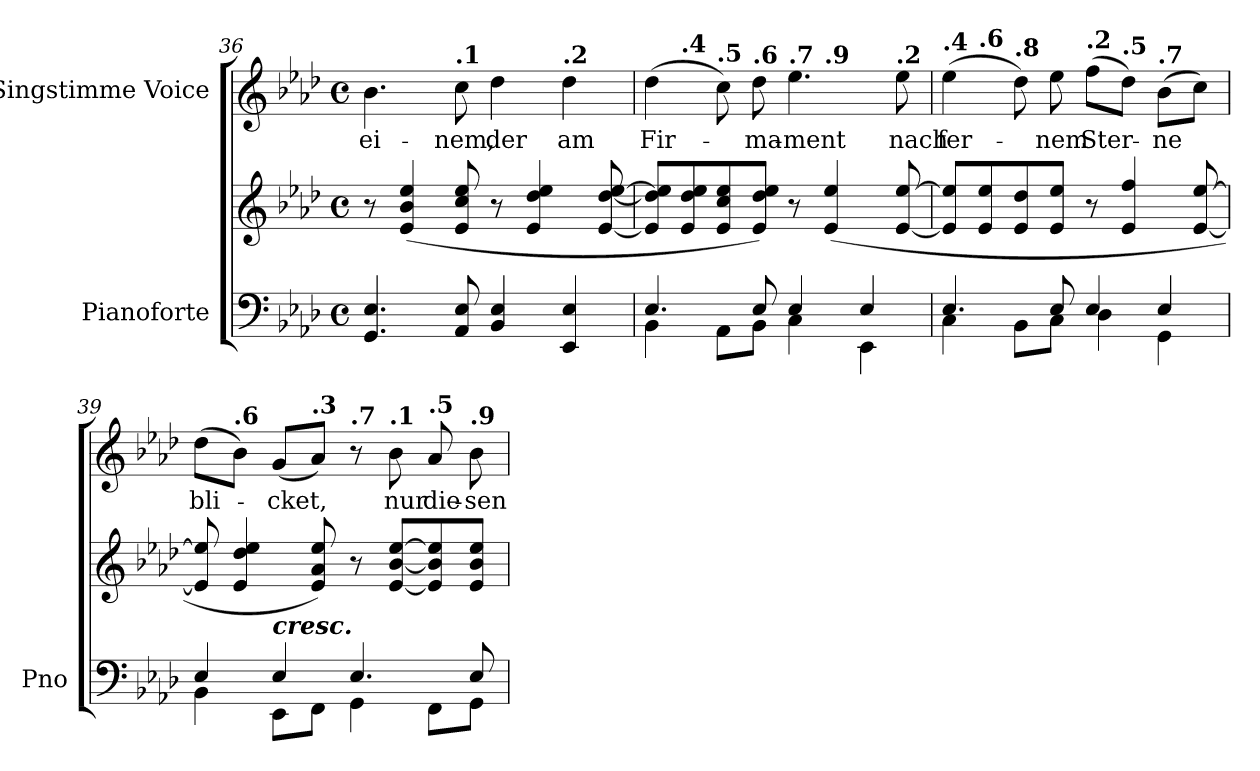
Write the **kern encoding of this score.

**kern	**kern	**kern	**text
*part2	*part2	*part1	*part1
*staff3	*staff2	*staff1	*staff1
*I"Pianoforte	*	*I"Singstimme Voice	*
*I'Pno	*	*	*
!!LO:LB:g=z
*clefF4	*clefG2	*clefG2	*
*k[b-e-a-d-]	*k[b-e-a-d-]	*k[b-e-a-d-]	*
*M4/4	*M4/4	*M4/4	*
*met(c)	*met(c)	*met(c)	*
=36	=36	=36	=36
!	!	!	!LO:LY:b
4.GG/ 4.E-/	8r	4.b-\	ei-
.	(>4e-/ 4b-/ 4ee-/	.	.
*	*	*MM92	*
!	!	!LO:TX:a:B:t=.1	!
!	!	!	!LO:LY:b
8AA-/ 8E-/	8e-/ 8cc/ 8ee-/	8cc\	-nem,
!	!	!	!LO:LY:b
4BB-/ 4E-/	8r	4dd-\	der
.	4e-/ 4dd-/ 4ee-/	.	.
*	*	*MM92	*
!	!	!LO:TX:a:B:t=.2	!
!	!	!	!LO:LY:b
4EE-/ 4E-/	.	4dd-\	am
.	[8e-/ [8dd-/ [8ee-/	.	.
=37	=37	=37	=37
*	*	*MM92	*
*^	*	*	*
!	!	!	!LO:TX:a:B:t=.3	!
!	!	!	!	!LO:LY:b
*	*	*	*^	*
*	*	*	*	*^	*
*	*	*	*	*	*^	*
4.E-/	4BB-\	8e-/] 8dd-/] 8ee-/]L	(>4dd-\	8ryy	2ryy	2.ryy	Fir-
*	*	*	*MM92	*	*	*	*
!	!	!	!	!LO:TX:a:B:t=.4	!	!	!
.	.	8e-/ 8dd-/ 8ee-/	.	2..ryy	.	.	.
*	*	*	*MM92	*	*	*	*
!	!	!	!LO:TX:a:B:t=.5	!	!	!	!
.	8AA-\L	8e-/ 8cc/ 8ee-/	8cc\)	.	.	.	.
*	*	*	*MM92	*	*	*	*
!	!	!	!LO:TX:a:B:t=.6	!	!	!	!
!	!	!	!	!	!	!	!LO:LY:b
8E-/	8BB-\J	8e-/ 8dd-/ 8ee-/J)	8dd-\	.	.	.	-ma-
*	*	*	*MM92	*	*	*	*
!	!	!	!LO:TX:a:B:t=.7	!	!	!	!
!	!	!	!	!	!	!	!LO:LY:b
4E-/	4C\	8r	4.ee-\	.	8ryy	.	-ment
*	*	*	*MM92	*	*	*	*
!	!	!	!	!	!LO:TX:a:B:t=.9	!	!
.	.	(>4e-/ 4ee-/	.	.	4.ryy	.	.
*	*	*	*MM93	*	*	*	*
4E-/	4EE-\	.	.	.	.	4ryy	.
*	*	*	*MM93	*	*	*	*
!	!	!	!LO:TX:a:B:t=.2	!	!	!	!
!	!	!	!	!	!	!	!LO:LY:b
.	.	[8e-/ [8ee-/	8ee-\	.	.	.	nach
*	*	*	*v	*v	*v	*v	*
=38	=38	=38	=38	=38
*	*	*	*MM93	*
*	*	*	*^	*
*	*	*	*	*^	*
*	*	*	*	*	*^	*
!	!	!	!LO:TX:a:B:t=.4	!	!	!	!
!	!	!	!	!	!	!	!LO:LY:b
*	*	*	*	*v	*v	*v	*
4.E-/	4C\	8e-/] 8ee-/]L	(>4ee-\	8ryy	fer-
*	*	*	*MM93	*	*
!	!	!	!	!LO:TX:a:B:t=.6	!
.	.	8e-/ 8ee-/	.	2..ryy	.
*	*	*	*MM93	*	*
!	!	!	!LO:TX:a:B:t=.8	!	!
.	8BB-\L	8e-/ 8dd-/	8dd-\)	.	.
*	*	*	*MM94	*	*
!	!	!	!	!	!LO:LY:b
8E-/	8C\J	8e-/ 8ee-/J	8ee-\	.	-nem
*	*	*	*MM94	*	*
!	!	!	!LO:TX:a:B:t=.2	!	!
!	!	!	!	!	!LO:LY:b
4E-/	4D-\	8r	(>8ff\L	.	Ster-
*	*	*	*MM94	*	*
!	!	!	!LO:TX:a:B:t=.5	!	!
.	.	4e-/ 4ff/	8dd-\J)	.	.
*	*	*	*MM94	*	*
!	!	!	!LO:TX:a:B:t=.7	!	!
!	!	!	!	!	!LO:LY:b
4E-/	4GG\	.	(>8b-\L	.	-ne
*	*	*	*MM95	*	*
.	.	[8e-/ [8ee-/	8cc\J)	.	.
*	*	*	*v	*v	*
!!LO:LB:g=z
=39	=39	=39	=39	=39
*	*	*	*MM95	*
*	*	*	*^	*
!	!	!	!LO:TX:a:B:t=.3	!	!
!	!	!	!	!	!LO:LY:b
*	*	*	*v	*v	*
4E-/	4BB-\	8e-/] 8ee-/]	(>8dd-\L	bli-
*	*	*	*MM95	*
!	!	!	!LO:TX:a:B:t=.6	!
.	.	4e-/ 4dd-/ 4ee-/	8b-\J)	.
*	*	*	*MM96	*
!LO:TX:a:Bi:t=cresc.	!	!	!	!
!	!	!	!	!LO:LY:b
4E-/	8EE-\L	.	(<8g/L	-cket,
*	*	*	*MM96	*
!	!	!	!LO:TX:a:B:t=.3	!
.	8FF\J	8e-/ 8a-/ 8ee-/)	8a-/J)	.
*	*	*	*MM96	*
!	!	!	!LO:TX:a:B:t=.7	!
4.E-/	4GG\	8r	8r	.
*	*	*	*MM97	*
!	!	!	!LO:TX:a:B:t=.1	!
!	!	!	!	!LO:LY:b
.	.	[8e-/ [8b-/ [8ee-/L	8b-\	nur
*	*	*	*MM97	*
!	!	!	!LO:TX:a:B:t=.5	!
!	!	!	!	!LO:LY:b
.	8FF\L	8e-/] 8b-/] 8ee-/]	8a-/	die-
*	*	*	*MM97	*
!	!	!	!LO:TX:a:B:t=.9	!
!	!	!	!	!LO:LY:b
8E-/	8GG\J	8e-/ 8b-/ 8ee-/J	8b-\	-sen
*v	*v	*	*	*
=	=	=	=
*-	*-	*-	*-
